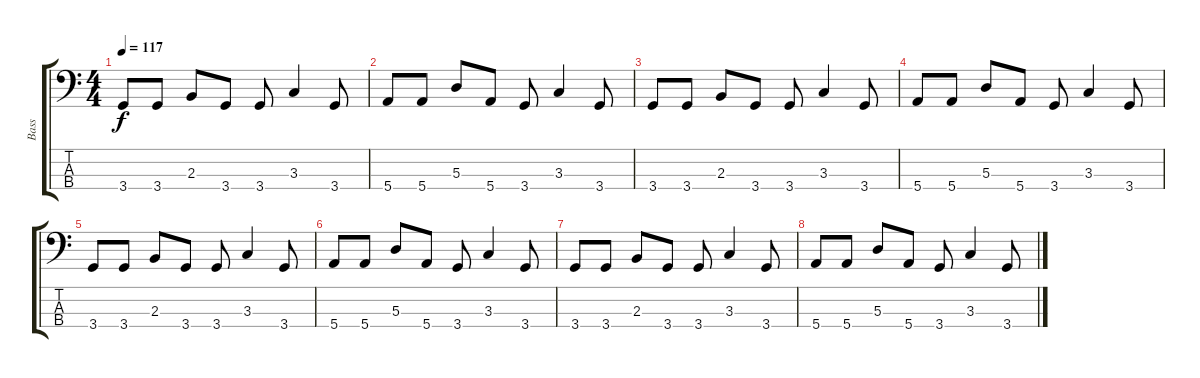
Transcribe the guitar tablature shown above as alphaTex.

\track ("Bass" "Bass") {instrument electricbassfinger}
\staff {score tabs}
\tuning (G2 D2 A1 E1) {hide}
\ts (4 4)
\tempo 117
\clef f4
\ks c
3.4.8{dy f} 3.4.8 2.3.8 3.4.8 3.4.8 3.3.4 3.4.8 |
5.4.8 5.4.8 5.3.8 5.4.8 3.4.8 3.3.4 3.4.8 |
3.4.8 3.4.8 2.3.8 3.4.8 3.4.8 3.3.4 3.4.8 |
5.4.8 5.4.8 5.3.8 5.4.8 3.4.8 3.3.4 3.4.8 |
3.4.8 3.4.8 2.3.8 3.4.8 3.4.8 3.3.4 3.4.8 |
5.4.8 5.4.8 5.3.8 5.4.8 3.4.8 3.3.4 3.4.8 |
3.4.8 3.4.8 2.3.8 3.4.8 3.4.8 3.3.4 3.4.8 |
5.4.8 5.4.8 5.3.8 5.4.8 3.4.8 3.3.4 3.4.8
